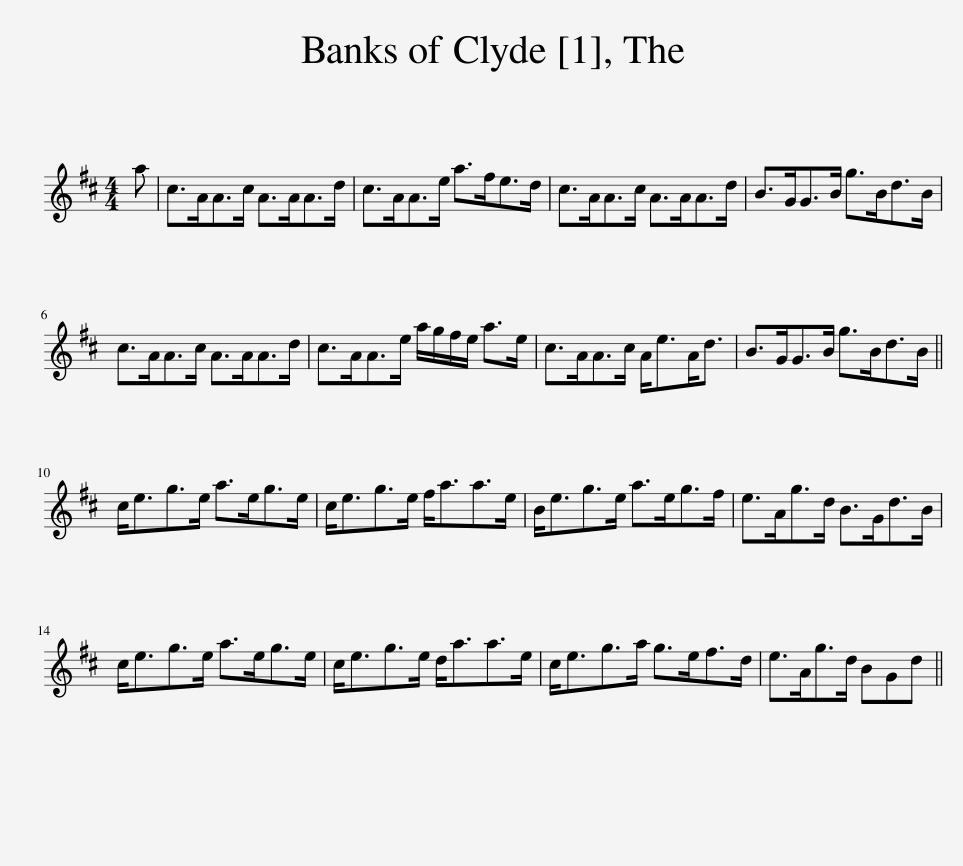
X:1
L:1/8
M:4/4
I:linebreak $
K:D
V:1 treble
V:1
 a | c>AA>c A>AA>d | c>AA>e a>fe>d | c>AA>c A>AA>d | B>GG>B g>Bd>B |$ %5
 c>AA>c A>AA>d | c>AA>e a/g/f/e/ a>e | c>AA>c A<eA<d | B>GG>B g>Bd>B ||$ c<eg>e a>eg>e | %10
 c<eg>e f<aa>e | B<eg>e a>eg>f | e>Ag>d B>Gd>B |$ c<eg>e a>eg>e | c<eg>e d<aa>e | %15
 c<eg>a g>ef>d | e>Ag>d BGd || %17
